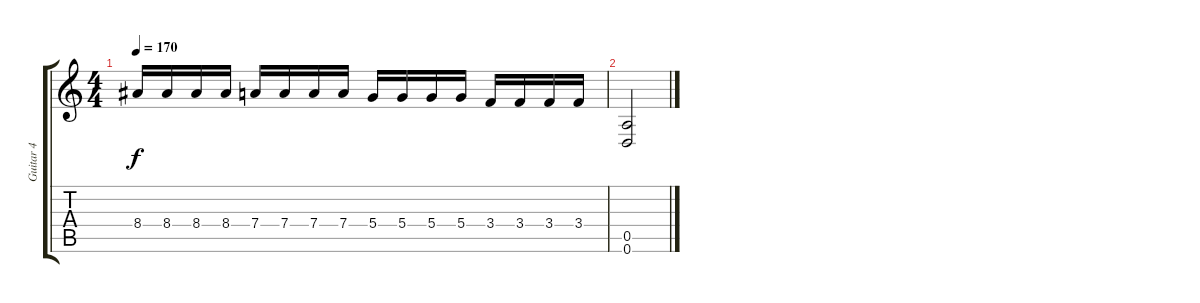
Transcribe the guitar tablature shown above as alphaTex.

\track ("Guitar 4" "Guitar 4") {instrument overdrivenguitar}
\staff {score tabs}
\tuning (E4 B3 G3 D3 A2 D2) {hide}
\ts (4 4)
\tempo 170
\clef g2
\ks c
8.4.16{dy f} 8.4.16 8.4.16 8.4.16 7.4.16 7.4.16 7.4.16 7.4.16 5.4.16 5.4.16 5.4.16 5.4.16 3.4.16 3.4.16 3.4.16 3.4.16 |
(0.5 0.6).2
